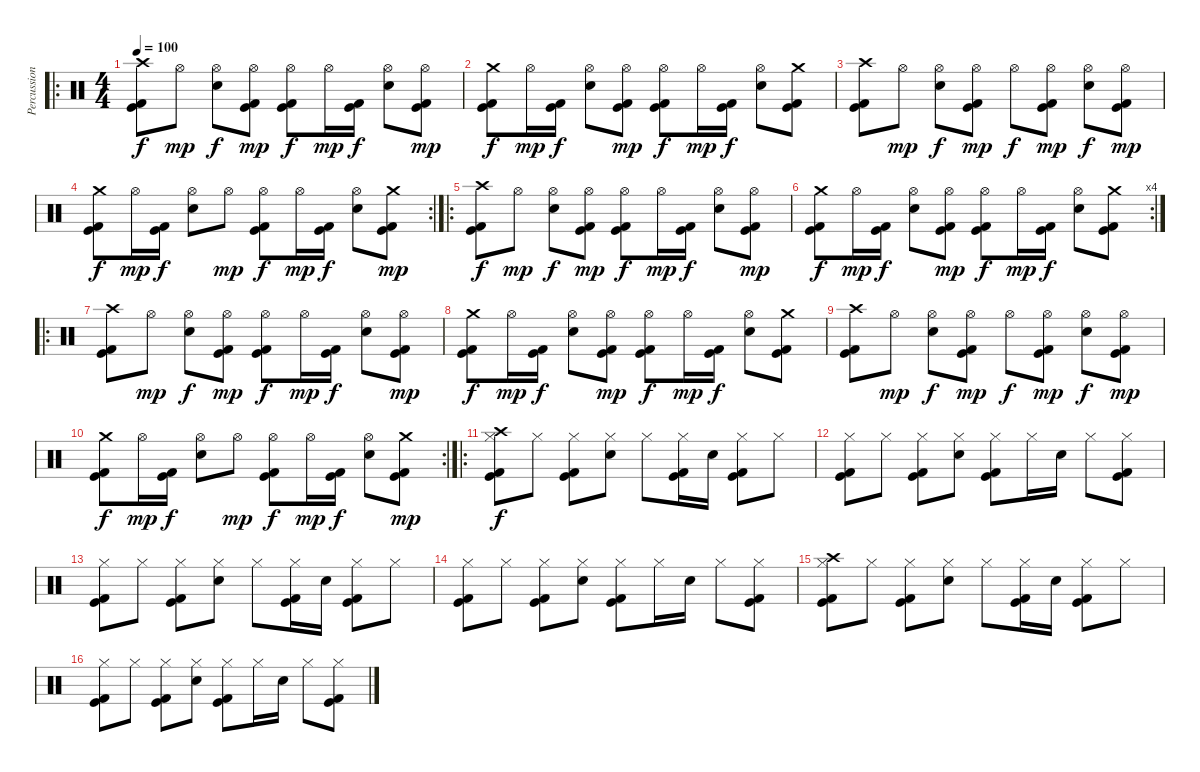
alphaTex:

\track ("Percussion" "Percussion") {instrument percussion}
\staff {score}
\articulation defaults
\ro
\ts (4 4)
\tempo 100
\clef neutral
\ks c
("Crash high (hit)" "Kick (hit) 2" "Kick (hit)").8{dy f} "Hi-Hat (open)".8{dy mp} ("Hi-Hat (open)" "Snare (hit) 2").8{dy f} ("Hi-Hat (open)" "Kick (hit) 2" "Kick (hit)").8{dy mp} ("Hi-Hat (open)" "Kick (hit) 2" "Kick (hit)").8{dy f} "Hi-Hat (open)".16{dy mp} ("Kick (hit) 2" "Kick (hit)").16{dy f} ("Hi-Hat (open)" "Snare (hit) 2").8 ("Hi-Hat (open)" "Kick (hit) 2" "Kick (hit)").8{dy mp} |
("Crash medium (hit)" "Kick (hit) 2" "Kick (hit)").8{dy f} "Hi-Hat (open)".16{dy mp} ("Kick (hit) 2" "Kick (hit)").16{dy f} ("Hi-Hat (open)" "Snare (hit) 2").8 ("Hi-Hat (open)" "Kick (hit) 2" "Kick (hit)").8{dy mp} ("Hi-Hat (open)" "Kick (hit) 2" "Kick (hit)").8{dy f} "Hi-Hat (open)".16{dy mp} ("Kick (hit) 2" "Kick (hit)").16{dy f} ("Hi-Hat (open)" "Snare (hit) 2").8 ("Crash medium (hit)" "Kick (hit) 2" "Kick (hit)").8 |
("Crash high (hit)" "Kick (hit) 2" "Kick (hit)").8 "Hi-Hat (open)".8{dy mp} ("Hi-Hat (open)" "Snare (hit) 2").8{dy f} ("Hi-Hat (open)" "Kick (hit) 2" "Kick (hit)").8{dy mp} "Hi-Hat (open)".8{dy f} ("Hi-Hat (open)" "Kick (hit) 2" "Kick (hit)").8{dy mp} ("Hi-Hat (open)" "Snare (hit) 2").8{dy f} ("Hi-Hat (open)" "Kick (hit) 2" "Kick (hit)").8{dy mp} |
\rc 2
("Crash medium (hit)" "Kick (hit) 2" "Kick (hit)").8{dy f} "Hi-Hat (open)".16{dy mp} ("Kick (hit) 2" "Kick (hit)").16{dy f} ("Hi-Hat (open)" "Snare (hit) 2").8 "Hi-Hat (open)".8{dy mp} ("Hi-Hat (open)" "Kick (hit) 2" "Kick (hit)").8{dy f} "Hi-Hat (open)".16{dy mp} ("Kick (hit) 2" "Kick (hit)").16{dy f} ("Hi-Hat (open)" "Snare (hit) 2").8 ("Crash medium (hit)" "Kick (hit) 2" "Kick (hit)").8{dy mp} |
\ro
("Crash high (hit)" "Kick (hit) 2" "Kick (hit)").8{dy f} "Hi-Hat (open)".8{dy mp} ("Hi-Hat (open)" "Snare (hit) 2").8{dy f} ("Hi-Hat (open)" "Kick (hit) 2" "Kick (hit)").8{dy mp} ("Hi-Hat (open)" "Kick (hit) 2" "Kick (hit)").8{dy f} "Hi-Hat (open)".16{dy mp} ("Kick (hit) 2" "Kick (hit)").16{dy f} ("Hi-Hat (open)" "Snare (hit) 2").8 ("Hi-Hat (open)" "Kick (hit) 2" "Kick (hit)").8{dy mp} |
\rc 4
("Crash medium (hit)" "Kick (hit) 2" "Kick (hit)").8{dy f} "Hi-Hat (open)".16{dy mp} ("Kick (hit) 2" "Kick (hit)").16{dy f} ("Hi-Hat (open)" "Snare (hit) 2").8 ("Hi-Hat (open)" "Kick (hit) 2" "Kick (hit)").8{dy mp} ("Hi-Hat (open)" "Kick (hit) 2" "Kick (hit)").8{dy f} "Hi-Hat (open)".16{dy mp} ("Kick (hit) 2" "Kick (hit)").16{dy f} ("Hi-Hat (open)" "Snare (hit) 2").8 ("Crash medium (hit)" "Kick (hit) 2" "Kick (hit)").8 |
\ro
("Crash high (hit)" "Kick (hit) 2" "Kick (hit)").8 "Hi-Hat (open)".8{dy mp} ("Hi-Hat (open)" "Snare (hit) 2").8{dy f} ("Hi-Hat (open)" "Kick (hit) 2" "Kick (hit)").8{dy mp} ("Hi-Hat (open)" "Kick (hit) 2" "Kick (hit)").8{dy f} "Hi-Hat (open)".16{dy mp} ("Kick (hit) 2" "Kick (hit)").16{dy f} ("Hi-Hat (open)" "Snare (hit) 2").8 ("Hi-Hat (open)" "Kick (hit) 2" "Kick (hit)").8{dy mp} |
("Crash medium (hit)" "Kick (hit) 2" "Kick (hit)").8{dy f} "Hi-Hat (open)".16{dy mp} ("Kick (hit) 2" "Kick (hit)").16{dy f} ("Hi-Hat (open)" "Snare (hit) 2").8 ("Hi-Hat (open)" "Kick (hit) 2" "Kick (hit)").8{dy mp} ("Hi-Hat (open)" "Kick (hit) 2" "Kick (hit)").8{dy f} "Hi-Hat (open)".16{dy mp} ("Kick (hit) 2" "Kick (hit)").16{dy f} ("Hi-Hat (open)" "Snare (hit) 2").8 ("Crash medium (hit)" "Kick (hit) 2" "Kick (hit)").8 |
("Crash high (hit)" "Kick (hit) 2" "Kick (hit)").8 "Hi-Hat (open)".8{dy mp} ("Hi-Hat (open)" "Snare (hit) 2").8{dy f} ("Hi-Hat (open)" "Kick (hit) 2" "Kick (hit)").8{dy mp} "Hi-Hat (open)".8{dy f} ("Hi-Hat (open)" "Kick (hit) 2" "Kick (hit)").8{dy mp} ("Hi-Hat (open)" "Snare (hit) 2").8{dy f} ("Hi-Hat (open)" "Kick (hit) 2" "Kick (hit)").8{dy mp} |
\rc 2
("Crash medium (hit)" "Kick (hit) 2" "Kick (hit)").8{dy f} "Hi-Hat (open)".16{dy mp} ("Kick (hit) 2" "Kick (hit)").16{dy f} ("Hi-Hat (open)" "Snare (hit) 2").8 "Hi-Hat (open)".8{dy mp} ("Hi-Hat (open)" "Kick (hit) 2" "Kick (hit)").8{dy f} "Hi-Hat (open)".16{dy mp} ("Kick (hit) 2" "Kick (hit)").16{dy f} ("Hi-Hat (open)" "Snare (hit) 2").8 ("Crash medium (hit)" "Kick (hit) 2" "Kick (hit)").8{dy mp} |
\ro
("Hi-Hat (closed)" "Crash high (hit)" "Kick (hit) 2" "Kick (hit)").8{dy f} "Hi-Hat (closed)".8 ("Hi-Hat (closed)" "Kick (hit) 2" "Kick (hit)").8 ("Hi-Hat (closed)" "Snare (hit) 2").8 "Hi-Hat (closed)".8 ("Hi-Hat (closed)" "Kick (hit) 2" "Kick (hit)").16 "Snare (hit) 2".16 ("Hi-Hat (closed)" "Kick (hit) 2" "Kick (hit)").8 "Hi-Hat (closed)".8 |
("Hi-Hat (closed)" "Kick (hit) 2" "Kick (hit)").8 "Hi-Hat (closed)".8 ("Hi-Hat (closed)" "Kick (hit) 2" "Kick (hit)").8 ("Hi-Hat (closed)" "Snare (hit) 2").8 ("Hi-Hat (closed)" "Kick (hit) 2" "Kick (hit)").8 "Hi-Hat (closed)".16 "Snare (hit) 2".16 "Hi-Hat (closed)".8 ("Hi-Hat (closed)" "Kick (hit) 2" "Kick (hit)").8 |
("Hi-Hat (closed)" "Kick (hit) 2" "Kick (hit)").8 "Hi-Hat (closed)".8 ("Hi-Hat (closed)" "Kick (hit) 2" "Kick (hit)").8 ("Hi-Hat (closed)" "Snare (hit) 2").8 "Hi-Hat (closed)".8 ("Hi-Hat (closed)" "Kick (hit) 2" "Kick (hit)").16 "Snare (hit) 2".16 ("Hi-Hat (closed)" "Kick (hit) 2" "Kick (hit)").8 "Hi-Hat (closed)".8 |
("Hi-Hat (closed)" "Kick (hit) 2" "Kick (hit)").8 "Hi-Hat (closed)".8 ("Hi-Hat (closed)" "Kick (hit) 2" "Kick (hit)").8 ("Hi-Hat (closed)" "Snare (hit) 2").8 ("Hi-Hat (closed)" "Kick (hit) 2" "Kick (hit)").8 "Hi-Hat (closed)".16 "Snare (hit) 2".16 "Hi-Hat (closed)".8 ("Hi-Hat (closed)" "Kick (hit) 2" "Kick (hit)").8 |
("Hi-Hat (closed)" "Crash high (hit)" "Kick (hit) 2" "Kick (hit)").8 "Hi-Hat (closed)".8 ("Hi-Hat (closed)" "Kick (hit) 2" "Kick (hit)").8 ("Hi-Hat (closed)" "Snare (hit) 2").8 "Hi-Hat (closed)".8 ("Hi-Hat (closed)" "Kick (hit) 2" "Kick (hit)").16 "Snare (hit) 2".16 ("Hi-Hat (closed)" "Kick (hit) 2" "Kick (hit)").8 "Hi-Hat (closed)".8 |
("Hi-Hat (closed)" "Kick (hit) 2" "Kick (hit)").8 "Hi-Hat (closed)".8 ("Hi-Hat (closed)" "Kick (hit) 2" "Kick (hit)").8 ("Hi-Hat (closed)" "Snare (hit) 2").8 ("Hi-Hat (closed)" "Kick (hit) 2" "Kick (hit)").8 "Hi-Hat (closed)".16 "Snare (hit) 2".16 "Hi-Hat (closed)".8 ("Hi-Hat (closed)" "Kick (hit) 2" "Kick (hit)").8
